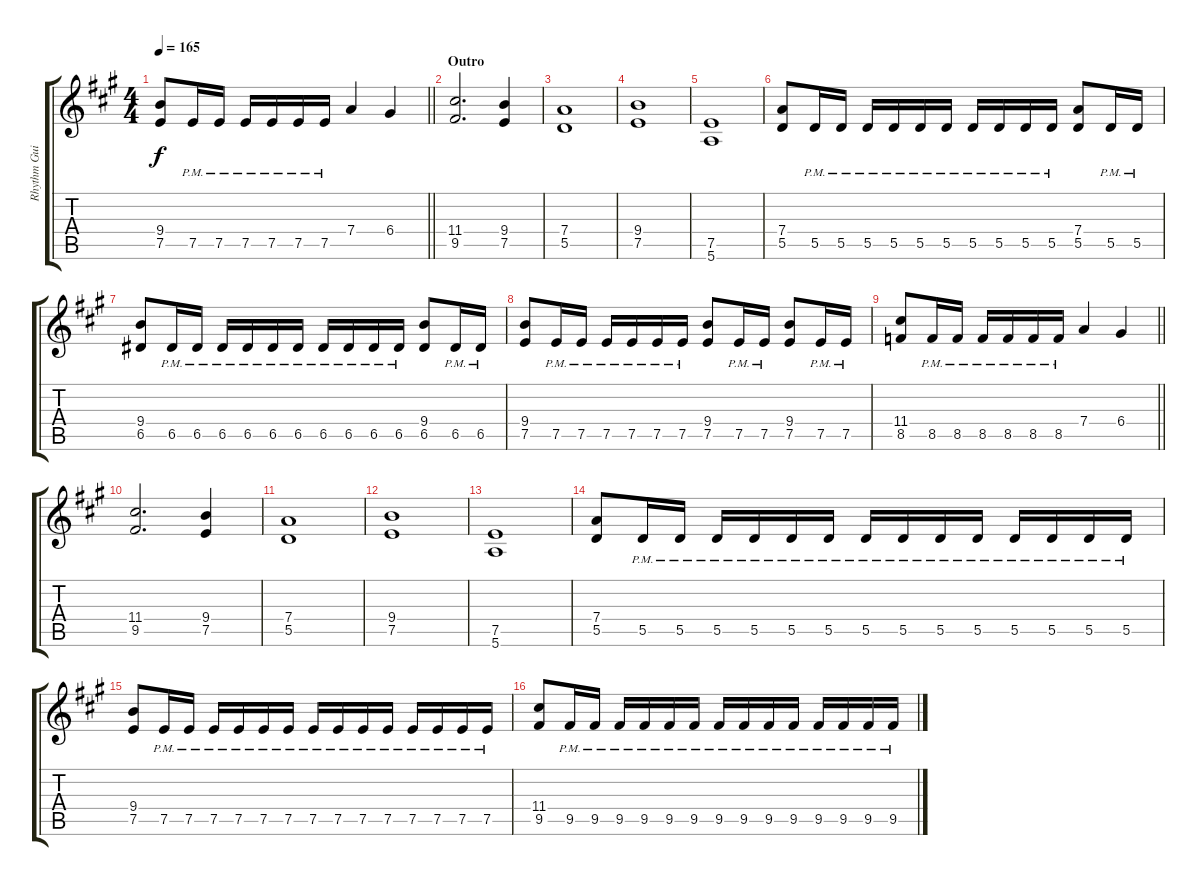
\track ("Rhythm Guitar 2: Tapani Kangas" "Rhythm Gui") {instrument distortionguitar}
\staff {score tabs}
\tuning (E4 B3 G3 D3 A2 E2) {hide}
\ts (4 4)
\tempo 165
\clef g2
\barLineRight lightlight
\ks f#minor
(9.4 7.5).8{dy f} 7.5{pm}.16 7.5{pm}.16 7.5{pm}.16 7.5{pm}.16 7.5{pm}.16 7.5{pm}.16 7.4.4 6.4.4 |
\section ("" "Outro")
(11.4 9.5).2{d} (9.4 7.5).4 |
(7.4 5.5).1 |
(9.4 7.5).1 |
(7.5 5.6).1 |
(7.4 5.5).8 5.5{pm}.16 5.5{pm}.16 5.5{pm}.16 5.5{pm}.16 5.5{pm}.16 5.5{pm}.16 5.5{pm}.16 5.5{pm}.16 5.5{pm}.16 5.5{pm}.16 (7.4 5.5).8 5.5{pm}.16 5.5{pm}.16 |
(9.4 6.5).8 6.5{pm}.16 6.5{pm}.16 6.5{pm}.16 6.5{pm}.16 6.5{pm}.16 6.5{pm}.16 6.5{pm}.16 6.5{pm}.16 6.5{pm}.16 6.5{pm}.16 (9.4 6.5).8 6.5{pm}.16 6.5{pm}.16 |
(9.4 7.5).8 7.5{pm}.16 7.5{pm}.16 7.5{pm}.16 7.5{pm}.16 7.5{pm}.16 7.5{pm}.16 (9.4 7.5).8 7.5{pm}.16 7.5{pm}.16 (9.4 7.5).8 7.5{pm}.16 7.5{pm}.16 |
\barLineRight lightlight
(11.4 8.5).8 8.5{pm}.16 8.5{pm}.16 8.5{pm}.16 8.5{pm}.16 8.5{pm}.16 8.5{pm}.16 7.4.4 6.4.4 |
(11.4 9.5).2{d} (9.4 7.5).4 |
(7.4 5.5).1 |
(9.4 7.5).1 |
(7.5 5.6).1 |
(7.4 5.5).8 5.5{pm}.16 5.5{pm}.16 5.5{pm}.16 5.5{pm}.16 5.5{pm}.16 5.5{pm}.16 5.5{pm}.16 5.5{pm}.16 5.5{pm}.16 5.5{pm}.16 5.5{pm}.16 5.5{pm}.16 5.5{pm}.16 5.5{pm}.16 |
(9.4 7.5).8 7.5{pm}.16 7.5{pm}.16 7.5{pm}.16 7.5{pm}.16 7.5{pm}.16 7.5{pm}.16 7.5{pm}.16 7.5{pm}.16 7.5{pm}.16 7.5{pm}.16 7.5{pm}.16 7.5{pm}.16 7.5{pm}.16 7.5{pm}.16 |
(11.4 9.5).8 9.5{pm}.16 9.5{pm}.16 9.5{pm}.16 9.5{pm}.16 9.5{pm}.16 9.5{pm}.16 9.5{pm}.16 9.5{pm}.16 9.5{pm}.16 9.5{pm}.16 9.5{pm}.16 9.5{pm}.16 9.5{pm}.16 9.5{pm}.16
